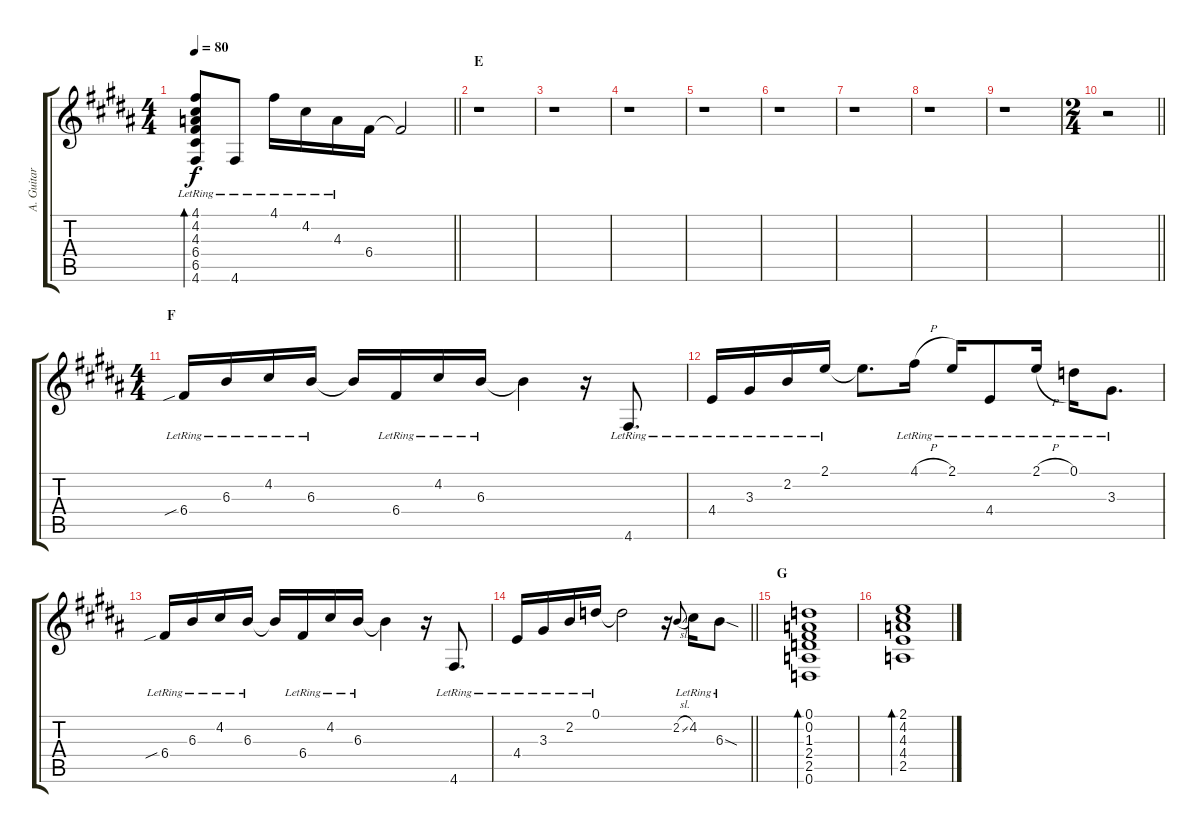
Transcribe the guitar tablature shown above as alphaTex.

\track ("A. Guitar" "A. Guitar") {instrument acousticguitarsteel}
\staff {score tabs}
\tuning (D4 A3 F3 C3 G2 D2) {hide}
\ts (4 4)
\tempo 80
\clef g2
\barLineRight lightlight
\ks b
(4.1{lr} 4.2{lr} 4.3{lr} 6.4{lr} 6.5{lr} 4.6{lr}).8{bd 120 dy f} 4.6{lr}.8 4.1{lr}.16 4.2{lr}.16 4.3{lr}.16 6.4.16 6.4{t}.2 |
\section ("" "E")
r.1 |
r.1 |
r.1 |
r.1 |
r.1 |
r.1 |
r.1 |
r.1 |
\ts (2 4)
\barLineRight lightlight
r.2 |
\ts (4 4)
\section ("" "F")
6.4{sib lr}.16 6.3{lr}.16 4.2{lr}.16 6.3{lr}.16 6.3{t}.16 6.4{lr}.16 4.2{lr}.16 6.3{lr}.16 6.3{t}.4 r.16 4.6{lr}.8{d} |
4.4{lr}.16 3.3{lr}.16 2.2{lr}.16 2.1{lr}.16 2.1{t}.8{d} 4.1{h lr}.16 2.1{lr}.16 4.4{lr}.8 2.1{h lr}.16 0.1{lr}.16 3.3{lr}.8{d} |
6.4{sib lr}.16 6.3{lr}.16 4.2{lr}.16 6.3{lr}.16 6.3{t}.16 6.4{lr}.16 4.2{lr}.16 6.3{lr}.16 6.3{t}.4 r.16 4.6{lr}.8{d} |
\barLineRight lightlight
4.4{lr}.16 3.3{lr}.16 2.2{lr}.16 0.1{lr}.16 0.1{t}.2 r.16 2.2{sl}.8{gr onbeat} 4.2{lr}.16 6.3{sod lr}.8 |
\section ("" "G")
(0.1 0.2 1.3 2.4 2.5 0.6).1{bd 120} |
(2.1 4.2 4.3 4.4 2.5).1{bd 120}
